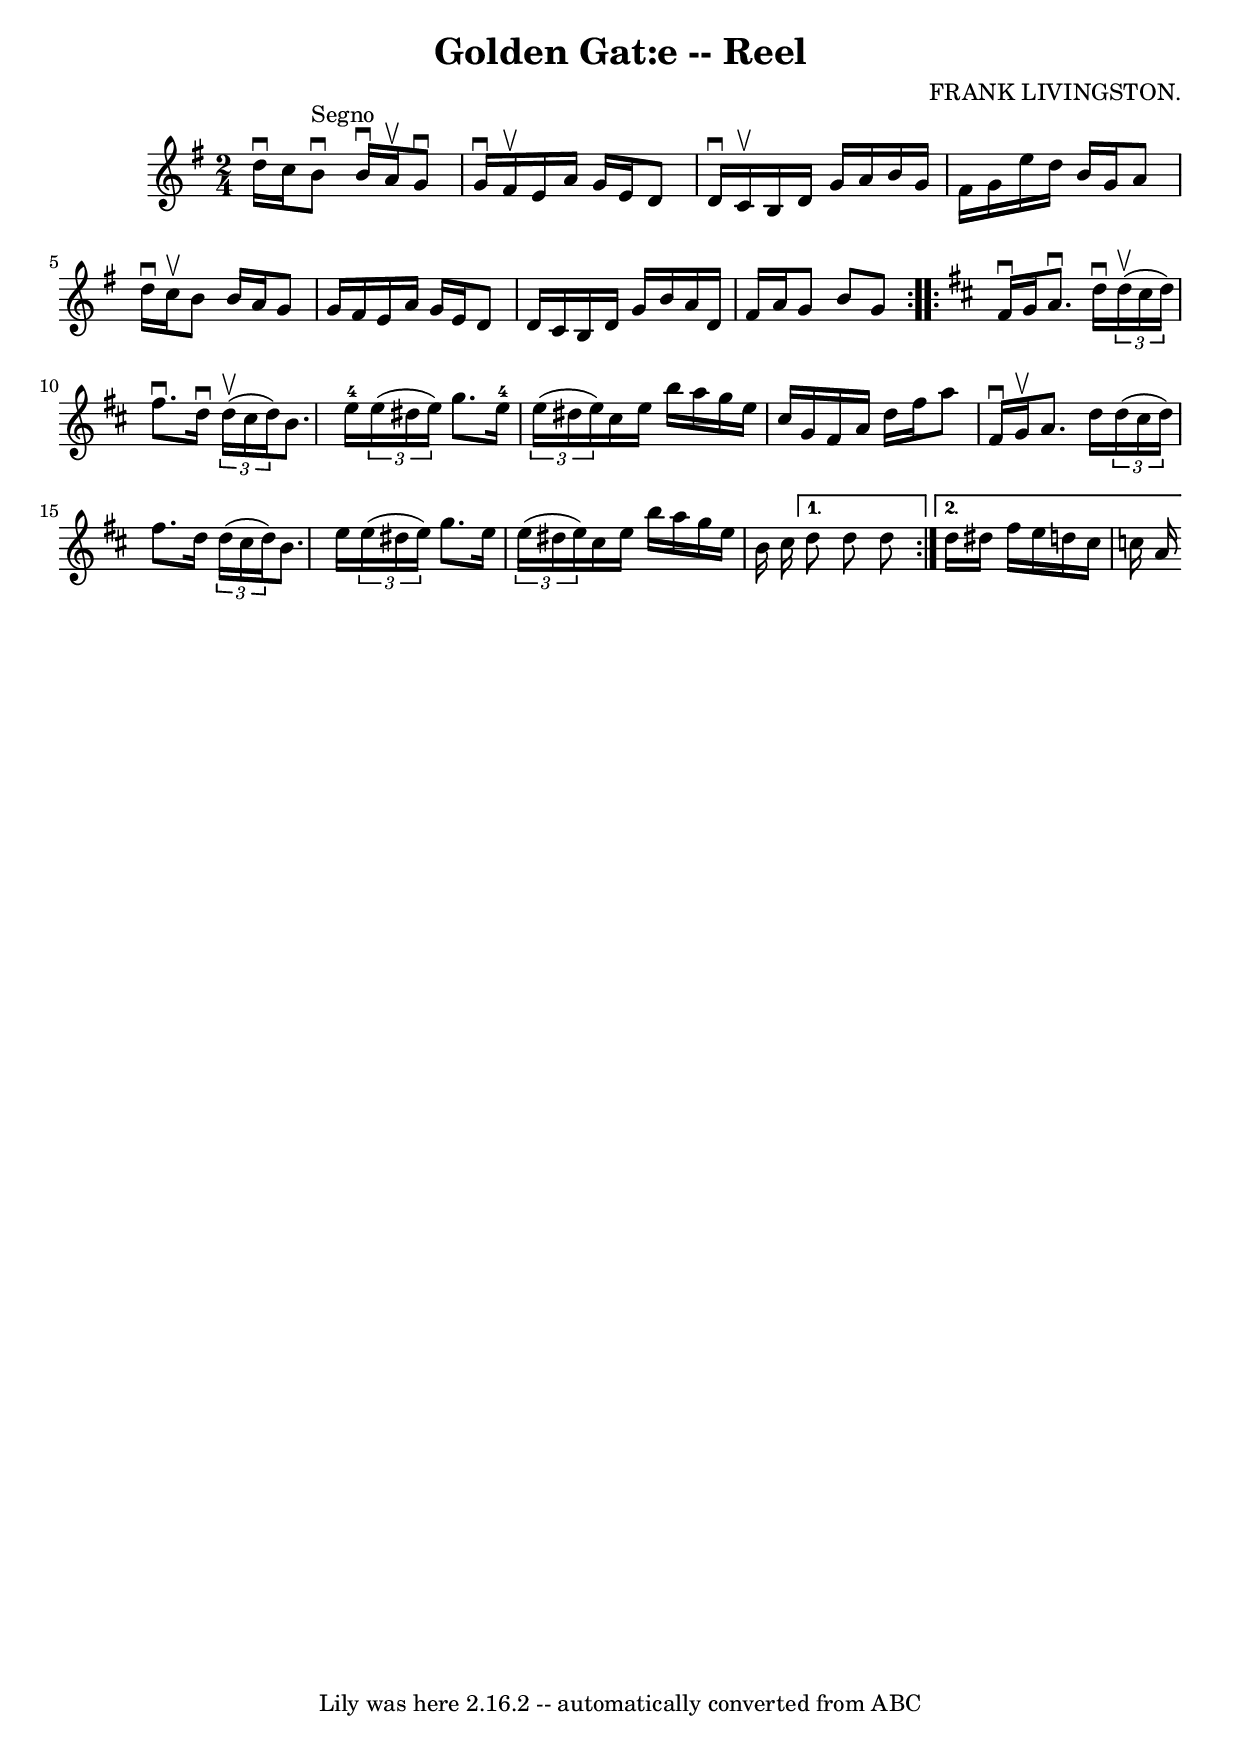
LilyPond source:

\version "2.16.2"
\include "Mammoth.ily"
\header {
  %% book = "Ryan's Mammoth Collection"
 composer = "FRANK LIVINGSTON."
 crossRefNumber = "1"
 footnotes = "\\\\325"
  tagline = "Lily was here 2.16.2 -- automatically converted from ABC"
  title = "Golden Gat:e -- Reel"

}
voicedefault =  {



  \repeat volta 2 {

    \time 2/4 
    \key g \major d''16^\downbow c''16     |
 b'8^"Segno"^\downbow b'16^\downbow a'16^\upbow g'8^\downbow g'16^\downbow fis'16^\upbow   |
 e'16 a'16 g'16 e'16 d'8 d'16^\downbow c'16^\upbow    |
 b16 d'16 g'16 a'16 b'16 g'16 fis'16 g'16     |
 e''16 d''16 b'16 g'16 a'8 d''16^\downbow c''16^\upbow    |
 b'8 b'16 a'16 g'8 g'16 fis'16     |
 e'16 a'16 g'16 e'16 d'8 d'16 c'16     |
 b16 d'16 g'16 b'16 a'16 d'16 fis'16 a'16     |
 g'8 b'8 g'8  
  }   
  \key d \major
  
  \repeat volta 2 {
 fis'16^\downbow g'16   |
 a'8.^\downbow d''16^\downbow   
    \times 2/3 { d''16^\upbow(cis''16 d''16) 
	       } fis''8.^\downbow   
 d''16^\downbow   \times 2/3 { d''16^\upbow(cis''16 d''16)  				}     |
 b'8. e''16-4   \times 2/3 { e''16 (dis''16 e''16  
				) 
			      } g''8. e''16-4   \times 2/3 { e''16 (dis''16 e''16)  							   }     |
 cis''16 e''16 b''16 a''16 g''16 e''16 cis''16 g'16     |
 fis'16 a'16 d''16 fis''16 a''8 fis'16^\downbow g'16^\upbow   |
 a'8. d''16    \times 2/3 { d''16 (
			 cis''16 d''16) 
			     } fis''8. d''16    \times 2/3 { d''16 (cis''16   
							 d''16)  							   }    |
 b'8. e''16    \times 2/3 { e''16 (dis''16 
			 e''16) 
			     } g''8. e''16    \times 2/3 { e''16 (dis''16 e''16  
							)  							 }    |
 cis''16 e''16 b''16 a''16 g''16 e''16    
 b'16 cis''16    
  } \alternative{{ d''8 d''8 d''8  
		 } { d''16    
		 dis''16 fis''16 e''16 d''!16 cis''16 c''16 a'16       		     \bar " |."   
		   }
	       }

}

\score{
  <<

    \context Staff="default"
    {
      \voicedefault 
      
    }

  >>
  \layout {
    
  }
  \midi {
  }

}
